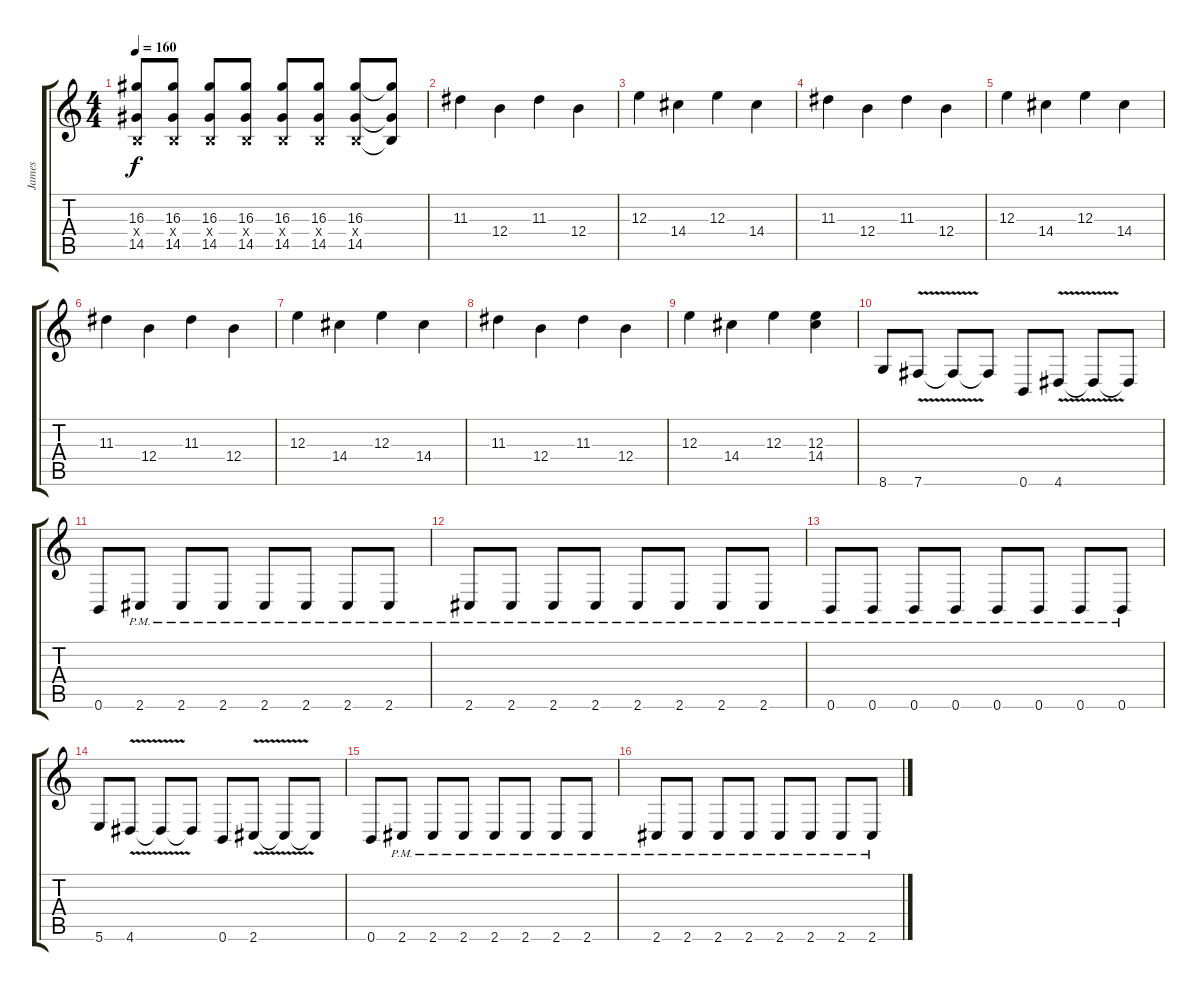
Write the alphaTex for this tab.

\track ("James" "James") {instrument distortionguitar}
\staff {score tabs}
\tuning (Db4 Ab3 E3 B2 Gb2 B1) {hide}
\ts (4 4)
\tempo 160
\clef g2
\ks c
(16.3 0.4{x} 14.5).8{dy f} (16.3 0.4{x} 14.5).8 (16.3 0.4{x} 14.5).8 (16.3 0.4{x} 14.5).8 (16.3 0.4{x} 14.5).8 (16.3 0.4{x} 14.5).8 (16.3 0.4{x} 14.5).8 (16.3{t} 0.4{t} 14.5{t}).8 |
11.3.4 12.4.4 11.3.4 12.4.4 |
12.3.4 14.4.4 12.3.4 14.4.4 |
11.3.4 12.4.4 11.3.4 12.4.4 |
12.3.4 14.4.4 12.3.4 14.4.4 |
11.3.4 12.4.4 11.3.4 12.4.4 |
12.3.4 14.4.4 12.3.4 14.4.4 |
11.3.4 12.4.4 11.3.4 12.4.4 |
12.3.4 14.4.4 12.3.4 (12.3 14.4).4 |
8.6.8 7.6{v}.8 7.6{t}.8 7.6{t}.8 0.6.8 4.6{v}.8 4.6{t}.8 4.6{t}.8 |
0.6.8 2.6{pm}.8 2.6{pm}.8 2.6{pm}.8 2.6{pm}.8 2.6{pm}.8 2.6{pm}.8 2.6{pm}.8 |
2.6{pm}.8 2.6{pm}.8 2.6{pm}.8 2.6{pm}.8 2.6{pm}.8 2.6{pm}.8 2.6{pm}.8 2.6{pm}.8 |
0.6{pm}.8 0.6{pm}.8 0.6{pm}.8 0.6{pm}.8 0.6{pm}.8 0.6{pm}.8 0.6{pm}.8 0.6{pm}.8 |
5.6.8 4.6{v}.8 4.6{t}.8 4.6{t}.8 0.6.8 2.6{v}.8 2.6{t}.8 2.6{t}.8 |
0.6.8 2.6{pm}.8 2.6{pm}.8 2.6{pm}.8 2.6{pm}.8 2.6{pm}.8 2.6{pm}.8 2.6{pm}.8 |
2.6{pm}.8 2.6{pm}.8 2.6{pm}.8 2.6{pm}.8 2.6{pm}.8 2.6{pm}.8 2.6{pm}.8 2.6{pm}.8
